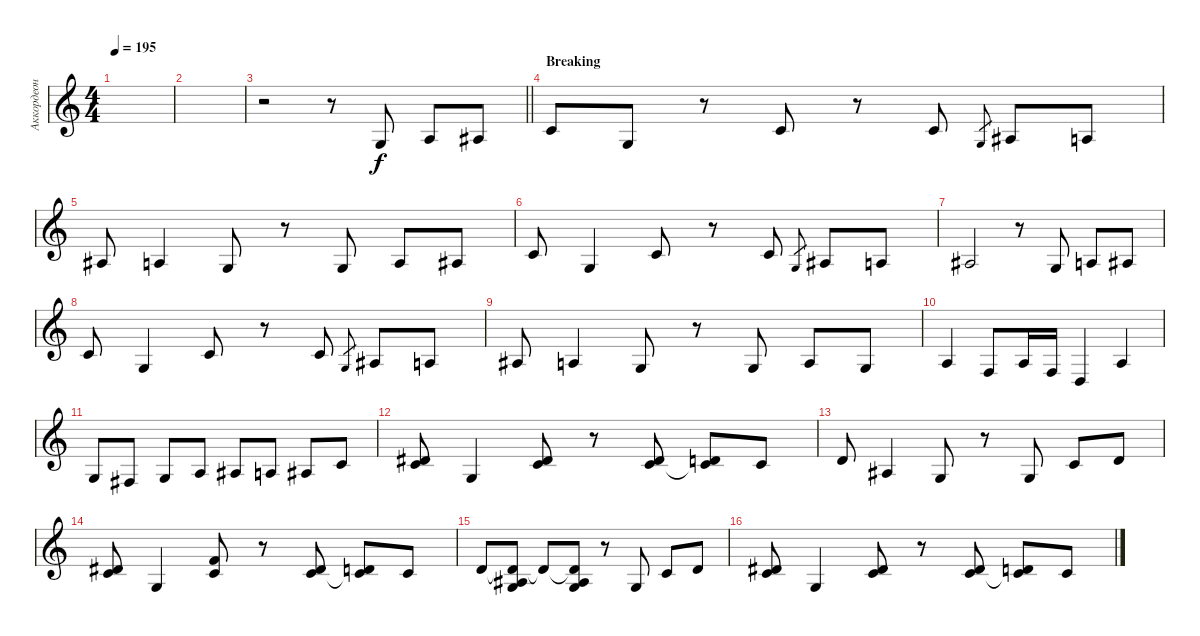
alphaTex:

\track ("Аккордеон" "Аккордеон") {instrument accordion}
\staff {score}
\tuning (E4 B3 G3 D3 A2 E2) {hide}
\ts (4 4)
\tempo 195
\clef g2
\ks c
|
|
\barLineRight lightlight
r.2 r.8 0.3.8 2.3.8 3.3.8 |
\section ("" "Breaking")
1.2.8 0.3.8 r.8 1.2.8 r.8 5.3.8 0.3.8{gr} 3.3.8 2.3.8 |
3.3.8 2.3.4 0.3.8 r.8 0.3.8 2.3.8 3.3.8 |
1.2.8 0.3.4 1.2.8 r.8 5.3.8 0.3.8{gr} 3.3.8 2.3.8 |
3.3.2 r.8 0.3.8 2.3.8 3.3.8 |
1.2.8 0.3.4 1.2.8 r.8 5.3.8 0.3.8{gr} 3.3.8 2.3.8 |
3.3.8 2.3.4 0.3.8 r.8 0.3.8 2.3.8 0.3.8 |
2.3.4 3.4.8 2.3.16 3.4.16 0.4.4 2.3.4 |
0.3.8 4.4.8 0.3.8 2.3.8 3.3.8 2.3.8 3.3.8 5.3.8 |
(4.2 5.3).8 0.3.4 (4.2 5.3).8 r.8 (4.2 5.3).8 (3.2 5.3{t}).8 1.2.8 |
3.2.8 3.3.4 0.3.8 r.8 0.3.8 1.2.8 3.2.8 |
(4.2 5.3).8 0.3.4 (6.2 5.3).8 r.8 (4.2 5.3).8 (3.2 5.3{t}).8 1.2.8 |
3.2.8 (3.2{t} 3.3 5.4).8 3.2{t}.8 (3.2{t} 3.3 5.4).8 r.8 0.3.8 1.2.8 3.2.8 |
(4.2 5.3).8 0.3.4 (4.2 5.3).8 r.8 (4.2 5.3).8 (3.2 5.3{t}).8 1.2.8
